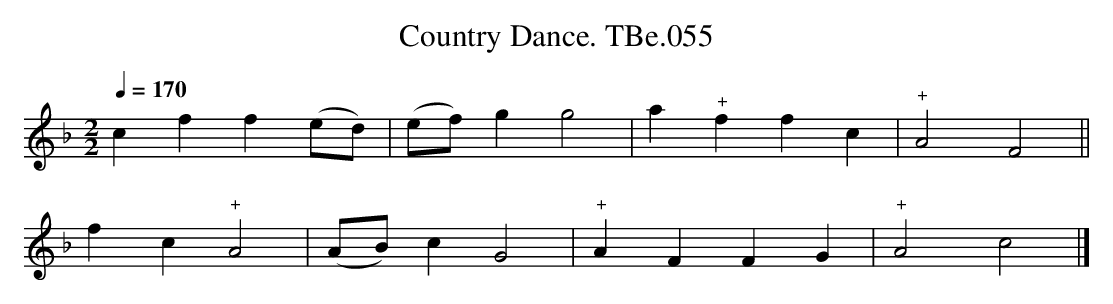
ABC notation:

X:1
T:Country Dance. TBe.055
M:2/2
L:1/4
Q:1/4=170
K:F major
cff(e/d/) | (e/f/)gg2 | a "^+"ffc | "^+"A2F2 ||
fc"^+"A2 | (A/B/)cG2 | "^+"AFFG | "^+"A2c2 |]
